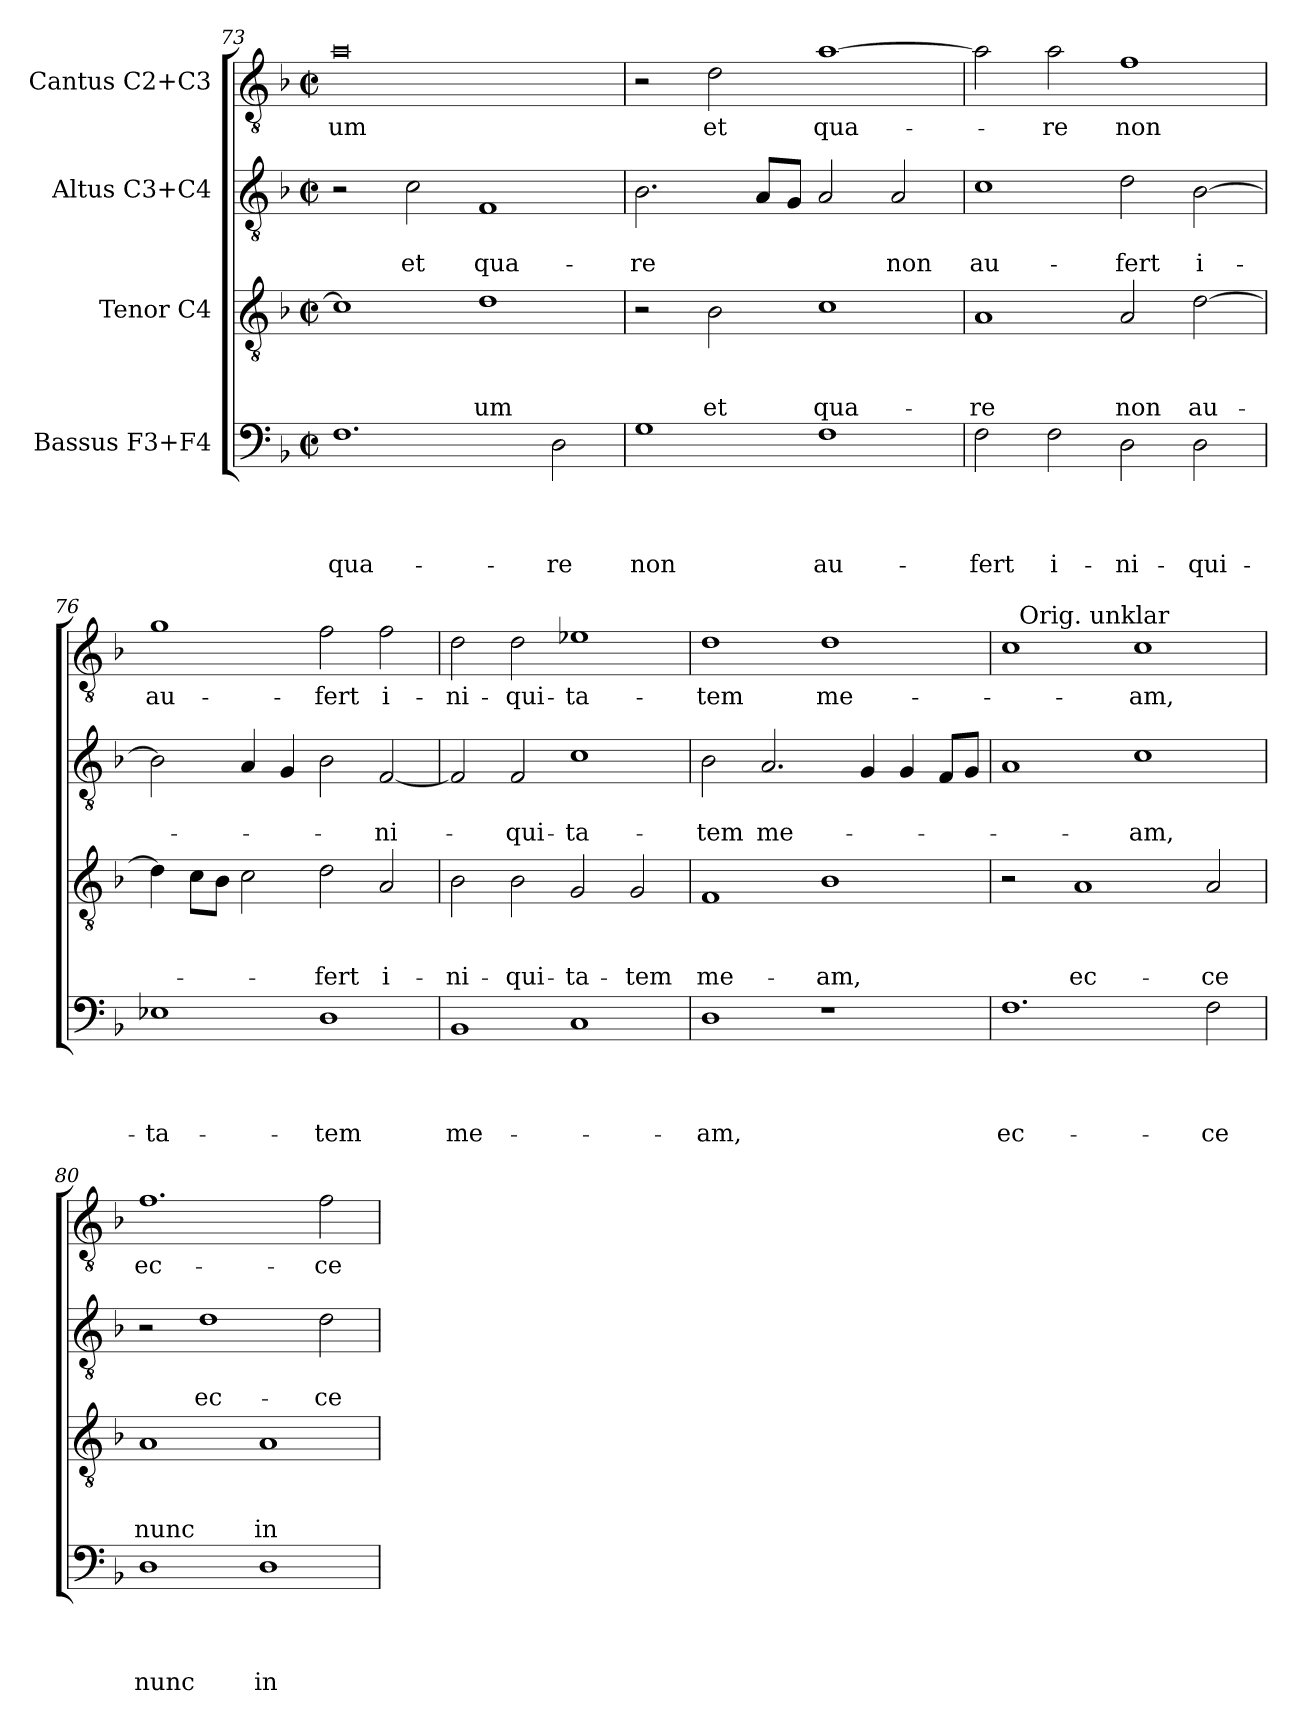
**kern	**text	**text	**text	**text	**kern	**text	**text	**text	**kern	**text	**text	**kern	**text
*part4	*part4	*part4	*part4	*part4	*part3	*part3	*part3	*part3	*part2	*part2	*part2	*part1	*part1
*staff4	*staff4	*staff4	*staff4	*staff4	*staff3	*staff3	*staff3	*staff3	*staff2	*staff2	*staff2	*staff1	*staff1
*I"Bassus F3+F4	*	*	*	*	*I"Tenor C4	*	*	*	*I"Altus C3+C4	*	*	*I"Cantus C2+C3	*
*clefF4	*	*	*	*	*clefGv2	*	*	*	*clefGv2	*	*	*clefGv2	*
*k[b-]	*	*	*	*	*k[b-]	*	*	*	*k[b-]	*	*	*k[b-]	*
*F:	*	*	*	*	*F:	*	*	*	*F:	*	*	*F:	*
*M2/2	*	*	*	*	*M2/2	*	*	*	*M2/2	*	*	*M2/2	*
*met(c|)	*	*	*	*	*met(c|)	*	*	*	*met(c|)	*	*	*met(c|)	*
=73	=73	=73	=73	=73	=73	=73	=73	=73	=73	=73	=73	=73	=73
!	!	!	!	!LO:LY:b	!	!	!	!	!	!	!	!	!LO:LY:b
1.F	.	.	.	qua-	1c]	.	.	.	2r	.	.	0a	-um
!	!	!	!	!	!	!	!	!	!	!	!LO:LY:b	!	!
.	.	.	.	.	.	.	.	.	2c\	.	et	.	.
!	!	!	!	!	!	!	!	!LO:LY:b	!	!	!LO:LY:b	!	!
.	.	.	.	.	1d	.	.	-um	1F	.	qua-	.	.
!	!	!	!	!LO:LY:b	!	!	!	!	!	!	!	!	!
2D\	.	.	.	-re	.	.	.	.	.	.	.	.	.
=74	=74	=74	=74	=74	=74	=74	=74	=74	=74	=74	=74	=74	=74
!	!	!	!	!LO:LY:b	!	!	!	!	!	!	!LO:LY:b	!	!
1G	.	.	.	non	2r	.	.	.	2.B-\	.	-re	2r	.
!	!	!	!	!	!	!	!	!LO:LY:b	!	!	!	!	!LO:LY:b
.	.	.	.	.	2B-\	.	.	et	.	.	.	2d\	et
.	.	.	.	.	.	.	.	.	8A/L	.	.	.	.
.	.	.	.	.	.	.	.	.	8G/J	.	.	.	.
!	!	!	!	!LO:LY:b	!	!	!	!LO:LY:b	!	!	!	!	!LO:LY:b
1F	.	.	.	au-	1c	.	.	qua-	2A/	.	.	[>1a	qua-
!	!	!	!	!	!	!	!	!	!	!	!LO:LY:b	!	!
.	.	.	.	.	.	.	.	.	2A/	.	non	.	.
=75	=75	=75	=75	=75	=75	=75	=75	=75	=75	=75	=75	=75	=75
!	!	!	!	!LO:LY:b	!	!	!	!LO:LY:b	!	!	!LO:LY:b	!	!
2F\	.	.	.	-fert	1A	.	.	-re	1c	.	au-	2a\]	.
!	!	!	!	!LO:LY:b	!	!	!	!	!	!	!	!	!LO:LY:b
2F\	.	.	.	i-	.	.	.	.	.	.	.	2a\	-re
!	!	!	!	!LO:LY:b	!	!	!	!LO:LY:b	!	!	!LO:LY:b	!	!LO:LY:b
2D\	.	.	.	-ni-	2A/	.	.	non	2d\	.	-fert	1f	non
!	!	!	!	!LO:LY:b	!	!	!	!LO:LY:b	!	!	!LO:LY:b	!	!
2D\	.	.	.	-qui-	[<2d\	.	.	au-	[<2B-\	.	i-	.	.
!!LO:PB:g=z
=76	=76	=76	=76	=76	=76	=76	=76	=76	=76	=76	=76	=76	=76
!	!	!	!	!LO:LY:b	!	!	!	!	!	!	!	!	!LO:LY:b
1E-X	.	.	.	-ta-	4d\]	.	.	.	2B-\]	.	.	1g	au-
.	.	.	.	.	8c\L	.	.	.	.	.	.	.	.
.	.	.	.	.	8B-\J	.	.	.	.	.	.	.	.
.	.	.	.	.	2c\	.	.	.	4A/	.	.	.	.
.	.	.	.	.	.	.	.	.	4G/	.	.	.	.
!	!	!	!	!LO:LY:b	!	!	!	!LO:LY:b	!	!	!	!	!LO:LY:b
1D	.	.	.	-tem	2d\	.	.	-fert	2B-\	.	.	2f\	-fert
!	!	!	!	!	!	!	!	!LO:LY:b	!	!	!LO:LY:b	!	!LO:LY:b
.	.	.	.	.	2A/	.	.	i-	[<2F/	.	-ni-	2f\	i-
=77	=77	=77	=77	=77	=77	=77	=77	=77	=77	=77	=77	=77	=77
!	!	!	!	!LO:LY:b	!	!	!	!LO:LY:b	!	!	!	!	!LO:LY:b
1BB-	.	.	.	me-	2B-\	.	.	-ni-	2F/]	.	.	2d\	-ni-
!	!	!	!	!	!	!	!	!LO:LY:b	!	!	!LO:LY:b	!	!LO:LY:b
.	.	.	.	.	2B-\	.	.	-qui-	2F/	.	-qui-	2d\	-qui-
!	!	!	!	!	!	!	!	!LO:LY:b	!	!	!LO:LY:b	!	!LO:LY:b
1C	.	.	.	.	2G/	.	.	-ta-	1c	.	-ta-	1e-X	-ta-
!	!	!	!	!	!	!	!	!LO:LY:b	!	!	!	!	!
.	.	.	.	.	2G/	.	.	-tem	.	.	.	.	.
=78	=78	=78	=78	=78	=78	=78	=78	=78	=78	=78	=78	=78	=78
!	!	!	!	!LO:LY:b	!	!	!	!LO:LY:b	!	!	!LO:LY:b	!	!LO:LY:b
1D	.	.	.	-am,	1F	.	.	me-	2B-\	.	-tem	1d	-tem
!	!	!	!	!	!	!	!	!	!	!	!LO:LY:b	!	!
.	.	.	.	.	.	.	.	.	2.A/	.	me-	.	.
!	!	!	!	!	!	!	!	!LO:LY:b	!	!	!	!	!LO:LY:b
1r	.	.	.	.	1B-	.	.	-am,	.	.	.	1d	me-
.	.	.	.	.	.	.	.	.	4G/	.	.	.	.
.	.	.	.	.	.	.	.	.	4G/	.	.	.	.
.	.	.	.	.	.	.	.	.	8F/L	.	.	.	.
.	.	.	.	.	.	.	.	.	8G/J	.	.	.	.
=79	=79	=79	=79	=79	=79	=79	=79	=79	=79	=79	=79	=79	=79
!	!	!	!	!LO:LY:b	!	!	!	!	!	!	!	!	!
*	*	*	*	*	*	*	*	*	*	*	*	*^	*
1.F	.	.	.	ec-	2r	.	.	.	1A	.	.	1c	16ryy	.
!	!	!	!	!	!	!	!	!	!	!	!	!	!LO:TX:a:t=Orig. unklar	!
.	.	.	.	.	.	.	.	.	.	.	.	.	1ryy	.
!	!	!	!	!	!	!	!	!LO:LY:b	!	!	!	!	!	!
.	.	.	.	.	1A	.	.	ec-	.	.	.	.	.	.
!	!	!	!	!	!	!	!	!	!	!	!LO:LY:b	!	!	!LO:LY:b
.	.	.	.	.	.	.	.	.	1c	.	-am,	1c	.	-am,
.	.	.	.	.	.	.	.	.	.	.	.	.	2...ryy	.
!	!	!	!	!LO:LY:b	!	!	!	!LO:LY:b	!	!	!	!	!	!
2F\	.	.	.	-ce	2A/	.	.	-ce	.	.	.	.	.	.
=80	=80	=80	=80	=80	=80	=80	=80	=80	=80	=80	=80	=80	=80	=80
!	!	!	!	!LO:LY:b	!	!	!	!LO:LY:b	!	!	!	!	!	!LO:LY:b
*	*	*	*	*	*	*	*	*	*	*	*	*v	*v	*
1D	.	.	.	nunc	1A	.	.	nunc	2r	.	.	1.f	ec-
!	!	!	!	!	!	!	!	!	!	!	!LO:LY:b	!	!
.	.	.	.	.	.	.	.	.	1d	.	ec-	.	.
!	!	!	!	!LO:LY:b	!	!	!	!LO:LY:b	!	!	!	!	!
1D	.	.	.	in	1A	.	.	in	.	.	.	.	.
!	!	!	!	!	!	!	!	!	!	!	!LO:LY:b	!	!LO:LY:b
.	.	.	.	.	.	.	.	.	2d\	.	-ce	2f\	-ce
=	=	=	=	=	=	=	=	=	=	=	=	=	=
*-	*-	*-	*-	*-	*-	*-	*-	*-	*-	*-	*-	*-	*-
